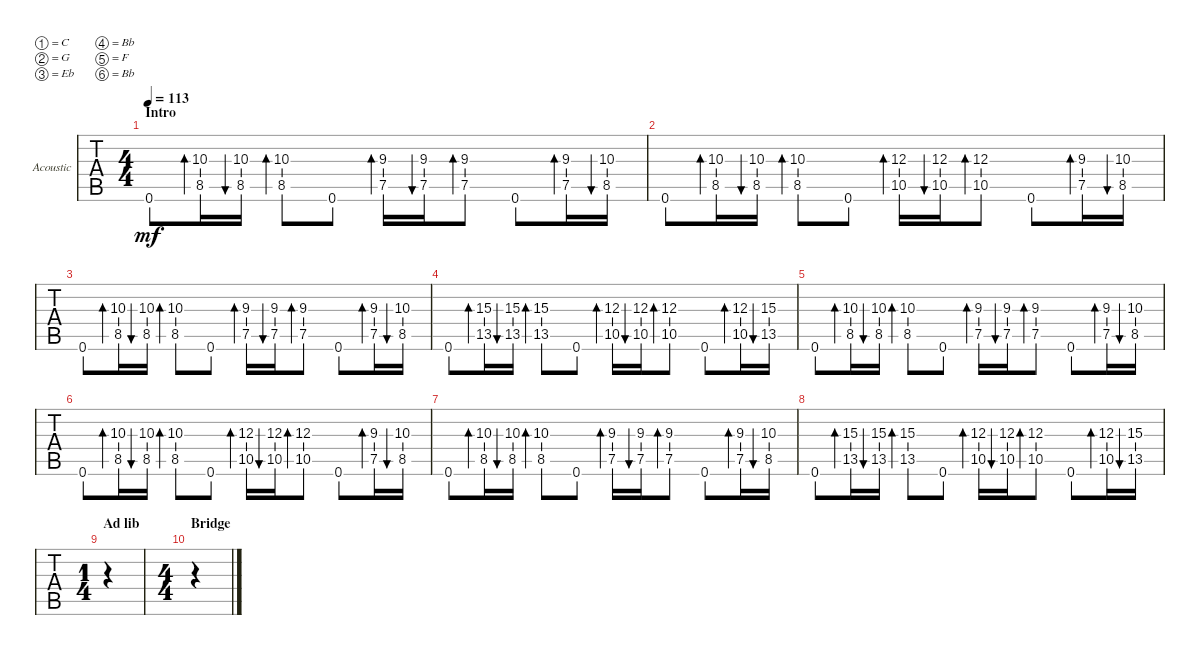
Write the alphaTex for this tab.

\defaultSystemsLayout 4
\bracketExtendMode groupsimilarinstruments
\firstSystemTrackNameOrientation horizontal
\otherSystemsTrackNameOrientation horizontal
\track ("Acoustic Rythm" "Acoustic") {instrument acousticguitarsteel}
\staff {tabs}
\tuning (C4 G3 Eb3 Bb2 F2 Bb1)
\ts (4 4)
\section ("" "Intro")
\tempo 113
\clef g2
\ks c
0.6.8{dy mf instrument acousticguitarsteel} (8.5 10.3).16{bd 42} (10.3 8.5).16{bu 42} (10.3 8.5).8{bd 42} 0.6.8 (7.5 9.3).16{bd 42} (9.3 7.5).16{bu 42} (9.3 7.5).8{bd 42} 0.6.8 (7.5 9.3).16{bd 42} (8.5 10.3).16{bu 42} |
0.6.8 (8.5 10.3).16{bd 42} (10.3 8.5).16{bu 42} (10.3 8.5).8{bd 42} 0.6.8 (10.5 12.3).16{bd 42} (12.3 10.5).16{bu 42} (12.3 10.5).8{bd 42} 0.6.8 (7.5 9.3).16{bd 42} (8.5 10.3).16{bu 42} |
0.6.8 (8.5 10.3).16{bd 42} (10.3 8.5).16{bu 42} (10.3 8.5).8{bd 42} 0.6.8 (7.5 9.3).16{bd 42} (9.3 7.5).16{bu 42} (9.3 7.5).8{bd 42} 0.6.8 (7.5 9.3).16{bd 42} (8.5 10.3).16{bu 42} |
0.6.8 (13.5 15.3).16{bd 42} (15.3 13.5).16{bu 42} (15.3 13.5).8{bd 42} 0.6.8 (10.5 12.3).16{bd 42} (12.3 10.5).16{bu 42} (12.3 10.5).8{bd 42} 0.6.8 (10.5 12.3).16{bd 42} (13.5 15.3).16{bu 42} |
0.6.8 (8.5 10.3).16{bd 42} (10.3 8.5).16{bu 42} (10.3 8.5).8{bd 42} 0.6.8 (7.5 9.3).16{bd 42} (9.3 7.5).16{bu 42} (9.3 7.5).8{bd 42} 0.6.8 (7.5 9.3).16{bd 42} (8.5 10.3).16{bu 42} |
0.6.8 (8.5 10.3).16{bd 42} (10.3 8.5).16{bu 42} (10.3 8.5).8{bd 42} 0.6.8 (10.5 12.3).16{bd 42} (12.3 10.5).16{bu 42} (12.3 10.5).8{bd 42} 0.6.8 (7.5 9.3).16{bd 42} (8.5 10.3).16{bu 42} |
0.6.8 (8.5 10.3).16{bd 42} (10.3 8.5).16{bu 42} (10.3 8.5).8{bd 42} 0.6.8 (7.5 9.3).16{bd 42} (9.3 7.5).16{bu 42} (9.3 7.5).8{bd 42} 0.6.8 (7.5 9.3).16{bd 42} (8.5 10.3).16{bu 42} |
0.6.8 (13.5 15.3).16{bd 42} (15.3 13.5).16{bu 42} (15.3 13.5).8{bd 42} 0.6.8 (10.5 12.3).16{bd 42} (12.3 10.5).16{bu 42} (12.3 10.5).8{bd 42} 0.6.8 (10.5 12.3).16{bd 42} (13.5 15.3).16{bu 42} |
\ts (1 4)
\section ("" "Ad lib")
|
\ts (4 4)
\section ("" "Bridge")
